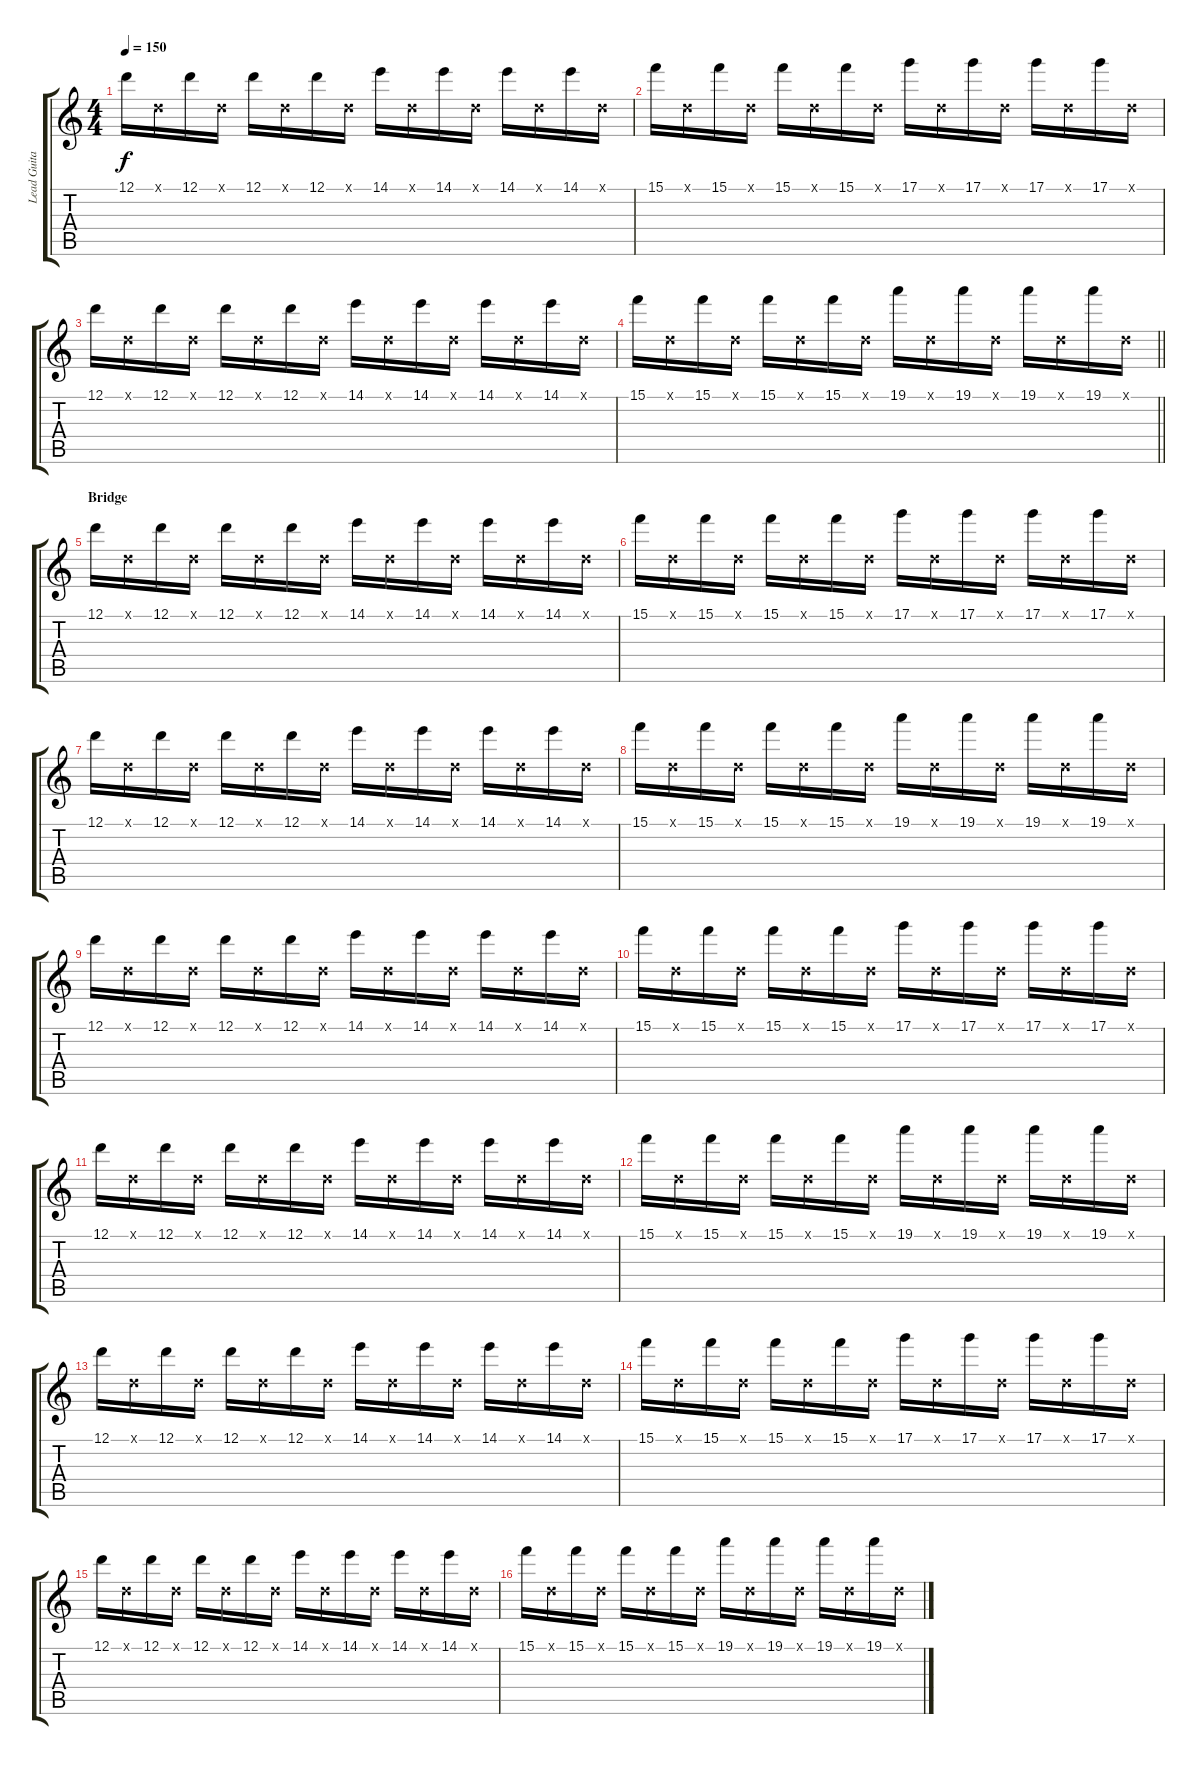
\track ("Lead Guitar" "Lead Guita") {instrument distortionguitar}
\staff {score tabs}
\tuning (D4 A3 F3 C3 G2 C2) {hide}
\ts (4 4)
\tempo 150
\clef g2
\ks c
12.1.16{dy f} 0.1{x}.16 12.1.16 0.1{x}.16 12.1.16 0.1{x}.16 12.1.16 0.1{x}.16 14.1.16 0.1{x}.16 14.1.16 0.1{x}.16 14.1.16 0.1{x}.16 14.1.16 0.1{x}.16 |
15.1.16 0.1{x}.16 15.1.16 0.1{x}.16 15.1.16 0.1{x}.16 15.1.16 0.1{x}.16 17.1.16 0.1{x}.16 17.1.16 0.1{x}.16 17.1.16 0.1{x}.16 17.1.16 0.1{x}.16 |
12.1.16 0.1{x}.16 12.1.16 0.1{x}.16 12.1.16 0.1{x}.16 12.1.16 0.1{x}.16 14.1.16 0.1{x}.16 14.1.16 0.1{x}.16 14.1.16 0.1{x}.16 14.1.16 0.1{x}.16 |
\barLineRight lightlight
15.1.16 0.1{x}.16 15.1.16 0.1{x}.16 15.1.16 0.1{x}.16 15.1.16 0.1{x}.16 19.1.16 0.1{x}.16 19.1.16 0.1{x}.16 19.1.16 0.1{x}.16 19.1.16 0.1{x}.16 |
\section ("" "Bridge")
12.1.16 0.1{x}.16 12.1.16 0.1{x}.16 12.1.16 0.1{x}.16 12.1.16 0.1{x}.16 14.1.16 0.1{x}.16 14.1.16 0.1{x}.16 14.1.16 0.1{x}.16 14.1.16 0.1{x}.16 |
15.1.16 0.1{x}.16 15.1.16 0.1{x}.16 15.1.16 0.1{x}.16 15.1.16 0.1{x}.16 17.1.16 0.1{x}.16 17.1.16 0.1{x}.16 17.1.16 0.1{x}.16 17.1.16 0.1{x}.16 |
12.1.16 0.1{x}.16 12.1.16 0.1{x}.16 12.1.16 0.1{x}.16 12.1.16 0.1{x}.16 14.1.16 0.1{x}.16 14.1.16 0.1{x}.16 14.1.16 0.1{x}.16 14.1.16 0.1{x}.16 |
15.1.16 0.1{x}.16 15.1.16 0.1{x}.16 15.1.16 0.1{x}.16 15.1.16 0.1{x}.16 19.1.16 0.1{x}.16 19.1.16 0.1{x}.16 19.1.16 0.1{x}.16 19.1.16 0.1{x}.16 |
12.1.16 0.1{x}.16 12.1.16 0.1{x}.16 12.1.16 0.1{x}.16 12.1.16 0.1{x}.16 14.1.16 0.1{x}.16 14.1.16 0.1{x}.16 14.1.16 0.1{x}.16 14.1.16 0.1{x}.16 |
15.1.16 0.1{x}.16 15.1.16 0.1{x}.16 15.1.16 0.1{x}.16 15.1.16 0.1{x}.16 17.1.16 0.1{x}.16 17.1.16 0.1{x}.16 17.1.16 0.1{x}.16 17.1.16 0.1{x}.16 |
12.1.16 0.1{x}.16 12.1.16 0.1{x}.16 12.1.16 0.1{x}.16 12.1.16 0.1{x}.16 14.1.16 0.1{x}.16 14.1.16 0.1{x}.16 14.1.16 0.1{x}.16 14.1.16 0.1{x}.16 |
15.1.16 0.1{x}.16 15.1.16 0.1{x}.16 15.1.16 0.1{x}.16 15.1.16 0.1{x}.16 19.1.16 0.1{x}.16 19.1.16 0.1{x}.16 19.1.16 0.1{x}.16 19.1.16 0.1{x}.16 |
12.1.16 0.1{x}.16 12.1.16 0.1{x}.16 12.1.16 0.1{x}.16 12.1.16 0.1{x}.16 14.1.16 0.1{x}.16 14.1.16 0.1{x}.16 14.1.16 0.1{x}.16 14.1.16 0.1{x}.16 |
15.1.16 0.1{x}.16 15.1.16 0.1{x}.16 15.1.16 0.1{x}.16 15.1.16 0.1{x}.16 17.1.16 0.1{x}.16 17.1.16 0.1{x}.16 17.1.16 0.1{x}.16 17.1.16 0.1{x}.16 |
12.1.16 0.1{x}.16 12.1.16 0.1{x}.16 12.1.16 0.1{x}.16 12.1.16 0.1{x}.16 14.1.16 0.1{x}.16 14.1.16 0.1{x}.16 14.1.16 0.1{x}.16 14.1.16 0.1{x}.16 |
15.1.16 0.1{x}.16 15.1.16 0.1{x}.16 15.1.16 0.1{x}.16 15.1.16 0.1{x}.16 19.1.16 0.1{x}.16 19.1.16 0.1{x}.16 19.1.16 0.1{x}.16 19.1.16 0.1{x}.16
